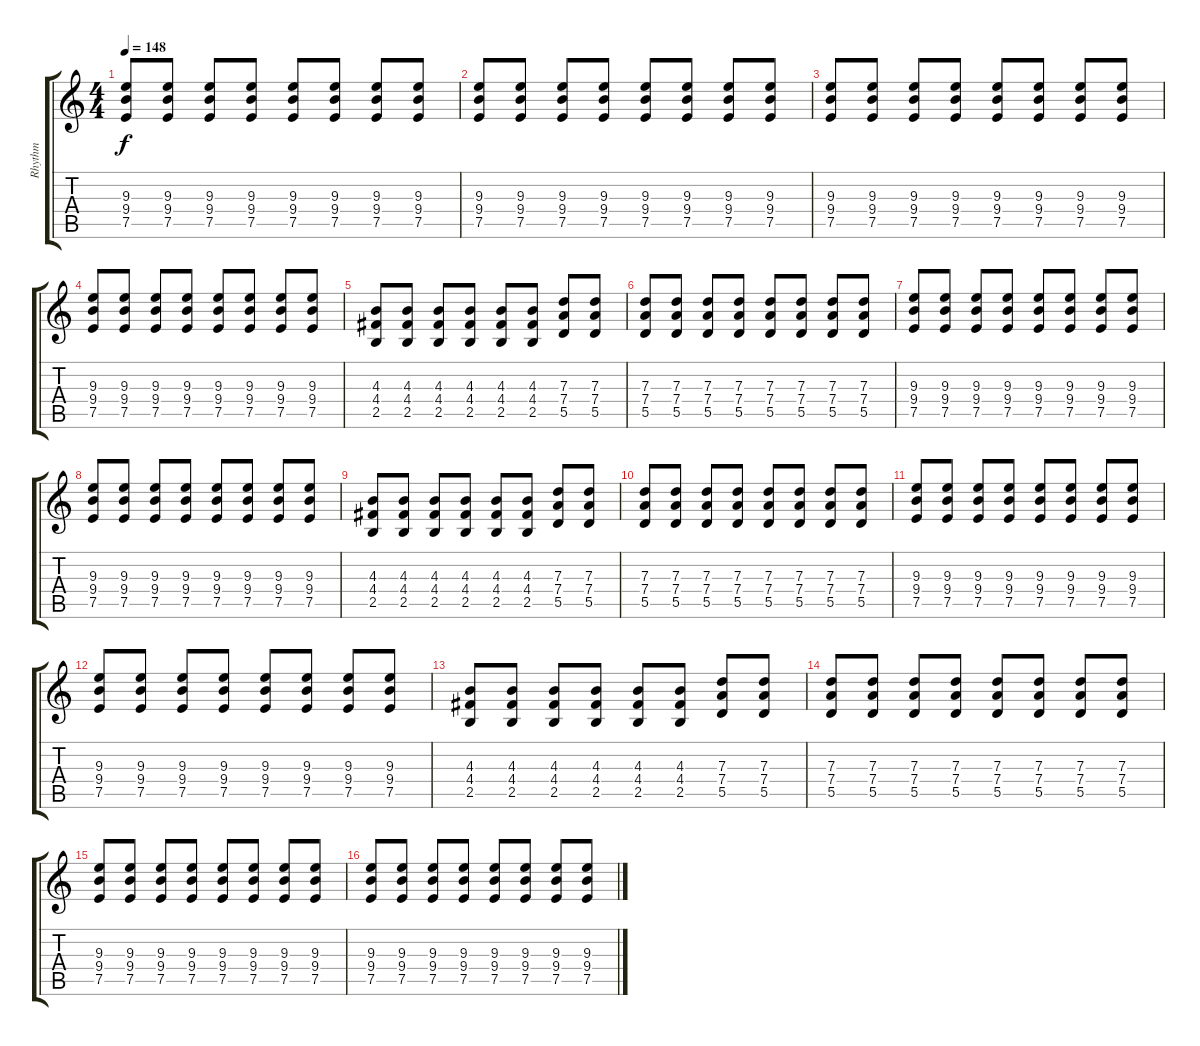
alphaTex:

\track ("Rhythm" "Rhythm") {instrument distortionguitar}
\staff {score tabs}
\tuning (E4 B3 G3 D3 A2 E2) {hide}
\ts (4 4)
\tempo 148
\clef g2
\ks c
(9.3 9.4 7.5).8{dy f} (9.3 9.4 7.5).8 (9.3 9.4 7.5).8 (9.3 9.4 7.5).8 (9.3 9.4 7.5).8 (9.3 9.4 7.5).8 (9.3 9.4 7.5).8 (9.3 9.4 7.5).8 |
(9.3 9.4 7.5).8 (9.3 9.4 7.5).8 (9.3 9.4 7.5).8 (9.3 9.4 7.5).8 (9.3 9.4 7.5).8 (9.3 9.4 7.5).8 (9.3 9.4 7.5).8 (9.3 9.4 7.5).8 |
(9.3 9.4 7.5).8 (9.3 9.4 7.5).8 (9.3 9.4 7.5).8 (9.3 9.4 7.5).8 (9.3 9.4 7.5).8 (9.3 9.4 7.5).8 (9.3 9.4 7.5).8 (9.3 9.4 7.5).8 |
(9.3 9.4 7.5).8 (9.3 9.4 7.5).8 (9.3 9.4 7.5).8 (9.3 9.4 7.5).8 (9.3 9.4 7.5).8 (9.3 9.4 7.5).8 (9.3 9.4 7.5).8 (9.3 9.4 7.5).8 |
(4.3 4.4 2.5).8 (4.3 4.4 2.5).8 (4.3 4.4 2.5).8 (4.3 4.4 2.5).8 (4.3 4.4 2.5).8 (4.3 4.4 2.5).8 (7.3 7.4 5.5).8 (7.3 7.4 5.5).8 |
(7.3 7.4 5.5).8 (7.3 7.4 5.5).8 (7.3 7.4 5.5).8 (7.3 7.4 5.5).8 (7.3 7.4 5.5).8 (7.3 7.4 5.5).8 (7.3 7.4 5.5).8 (7.3 7.4 5.5).8 |
(9.3 9.4 7.5).8 (9.3 9.4 7.5).8 (9.3 9.4 7.5).8 (9.3 9.4 7.5).8 (9.3 9.4 7.5).8 (9.3 9.4 7.5).8 (9.3 9.4 7.5).8 (9.3 9.4 7.5).8 |
(9.3 9.4 7.5).8 (9.3 9.4 7.5).8 (9.3 9.4 7.5).8 (9.3 9.4 7.5).8 (9.3 9.4 7.5).8 (9.3 9.4 7.5).8 (9.3 9.4 7.5).8 (9.3 9.4 7.5).8 |
(4.3 4.4 2.5).8 (4.3 4.4 2.5).8 (4.3 4.4 2.5).8 (4.3 4.4 2.5).8 (4.3 4.4 2.5).8 (4.3 4.4 2.5).8 (7.3 7.4 5.5).8 (7.3 7.4 5.5).8 |
(7.3 7.4 5.5).8 (7.3 7.4 5.5).8 (7.3 7.4 5.5).8 (7.3 7.4 5.5).8 (7.3 7.4 5.5).8 (7.3 7.4 5.5).8 (7.3 7.4 5.5).8 (7.3 7.4 5.5).8 |
(9.3 9.4 7.5).8 (9.3 9.4 7.5).8 (9.3 9.4 7.5).8 (9.3 9.4 7.5).8 (9.3 9.4 7.5).8 (9.3 9.4 7.5).8 (9.3 9.4 7.5).8 (9.3 9.4 7.5).8 |
(9.3 9.4 7.5).8 (9.3 9.4 7.5).8 (9.3 9.4 7.5).8 (9.3 9.4 7.5).8 (9.3 9.4 7.5).8 (9.3 9.4 7.5).8 (9.3 9.4 7.5).8 (9.3 9.4 7.5).8 |
(4.3 4.4 2.5).8 (4.3 4.4 2.5).8 (4.3 4.4 2.5).8 (4.3 4.4 2.5).8 (4.3 4.4 2.5).8 (4.3 4.4 2.5).8 (7.3 7.4 5.5).8 (7.3 7.4 5.5).8 |
(7.3 7.4 5.5).8 (7.3 7.4 5.5).8 (7.3 7.4 5.5).8 (7.3 7.4 5.5).8 (7.3 7.4 5.5).8 (7.3 7.4 5.5).8 (7.3 7.4 5.5).8 (7.3 7.4 5.5).8 |
(9.3 9.4 7.5).8 (9.3 9.4 7.5).8 (9.3 9.4 7.5).8 (9.3 9.4 7.5).8 (9.3 9.4 7.5).8 (9.3 9.4 7.5).8 (9.3 9.4 7.5).8 (9.3 9.4 7.5).8 |
(9.3 9.4 7.5).8 (9.3 9.4 7.5).8 (9.3 9.4 7.5).8 (9.3 9.4 7.5).8 (9.3 9.4 7.5).8 (9.3 9.4 7.5).8 (9.3 9.4 7.5).8 (9.3 9.4 7.5).8
